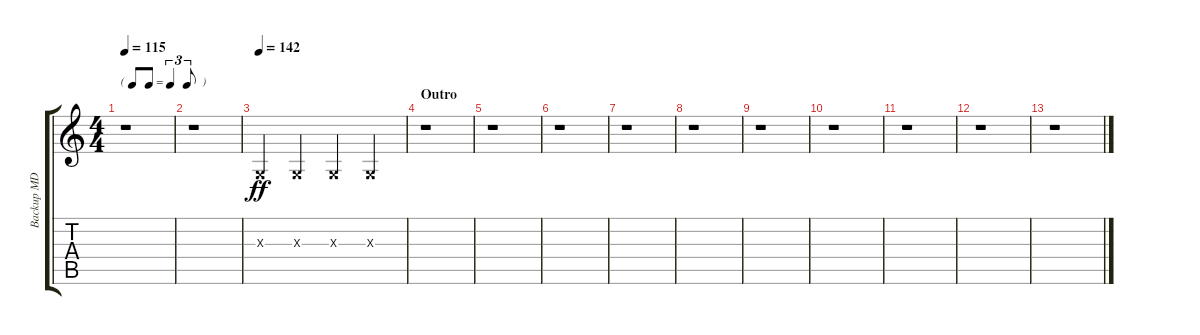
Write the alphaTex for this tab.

\track ("Backup MD" "Backup MD") {instrument synthvoice}
\staff {score tabs}
\tuning (E4 B3 G3 D3 A2 E2) {hide}
\ts (4 4)
\tf triplet8th
\tempo 115
\clef g2
\ks c
r.1{dy ff} |
r.1 |
\tempo 142
0.3{x}.4 0.3{x}.4 0.3{x}.4 0.3{x}.4 |
\section ("" "Outro")
r.1 |
r.1 |
r.1 |
r.1 |
r.1 |
r.1 |
r.1 |
r.1 |
r.1 |
r.1
